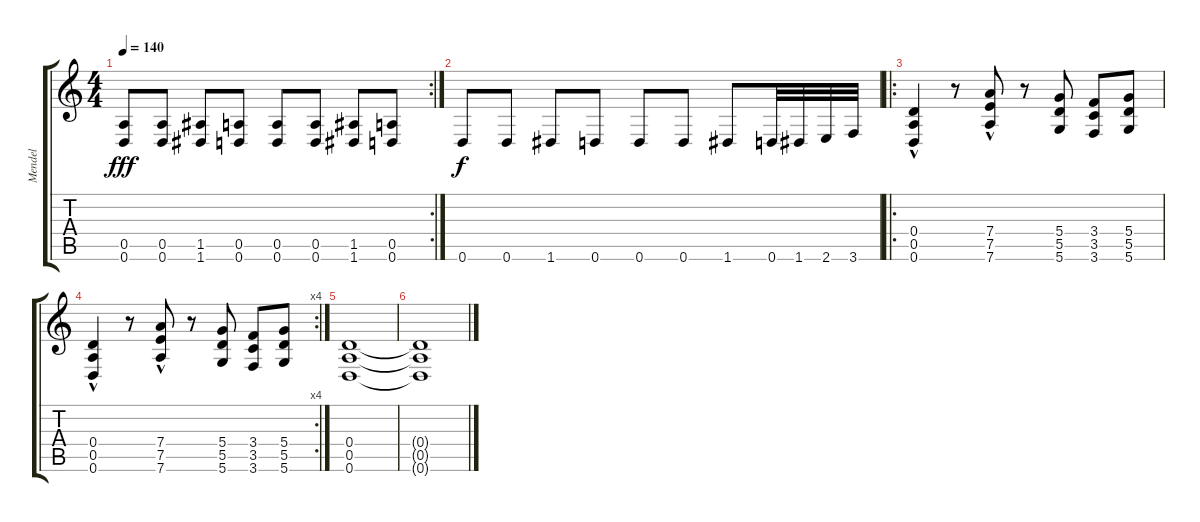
\track ("Mendel" "Mendel") {instrument overdrivenguitar}
\staff {score tabs}
\tuning (E4 B3 G3 D3 A2 D2) {hide}
\rc 2
\ts (4 4)
\tempo 140
\clef g2
\ks c
(0.5 0.6).8{dy fff} (0.5 0.6).8 (1.5 1.6).8 (0.5 0.6).8 (0.5 0.6).8 (0.5 0.6).8 (1.5 1.6).8 (0.5 0.6).8 |
0.6.8{dy f} 0.6.8 1.6.8 0.6.8 0.6.8 0.6.8 1.6.8 0.6.32 1.6.32 2.6.32 3.6.32 |
\ro
(0.4{hac} 0.5{hac} 0.6{hac}).4{instrument overdrivenguitar} r.8 (7.4{hac} 7.5{hac} 7.6{hac}).8 r.8 (5.4 5.5 5.6).8 (3.4 3.5 3.6).8 (5.4 5.5 5.6).8 |
\rc 4
(0.4{hac} 0.5{hac} 0.6{hac}).4{instrument overdrivenguitar} r.8 (7.4{hac} 7.5{hac} 7.6{hac}).8 r.8 (5.4 5.5 5.6).8 (3.4 3.5 3.6).8 (5.4 5.5 5.6).8 |
(0.4 0.5 0.6).1 |
(0.4{t} 0.5{t} 0.6{t}).1
